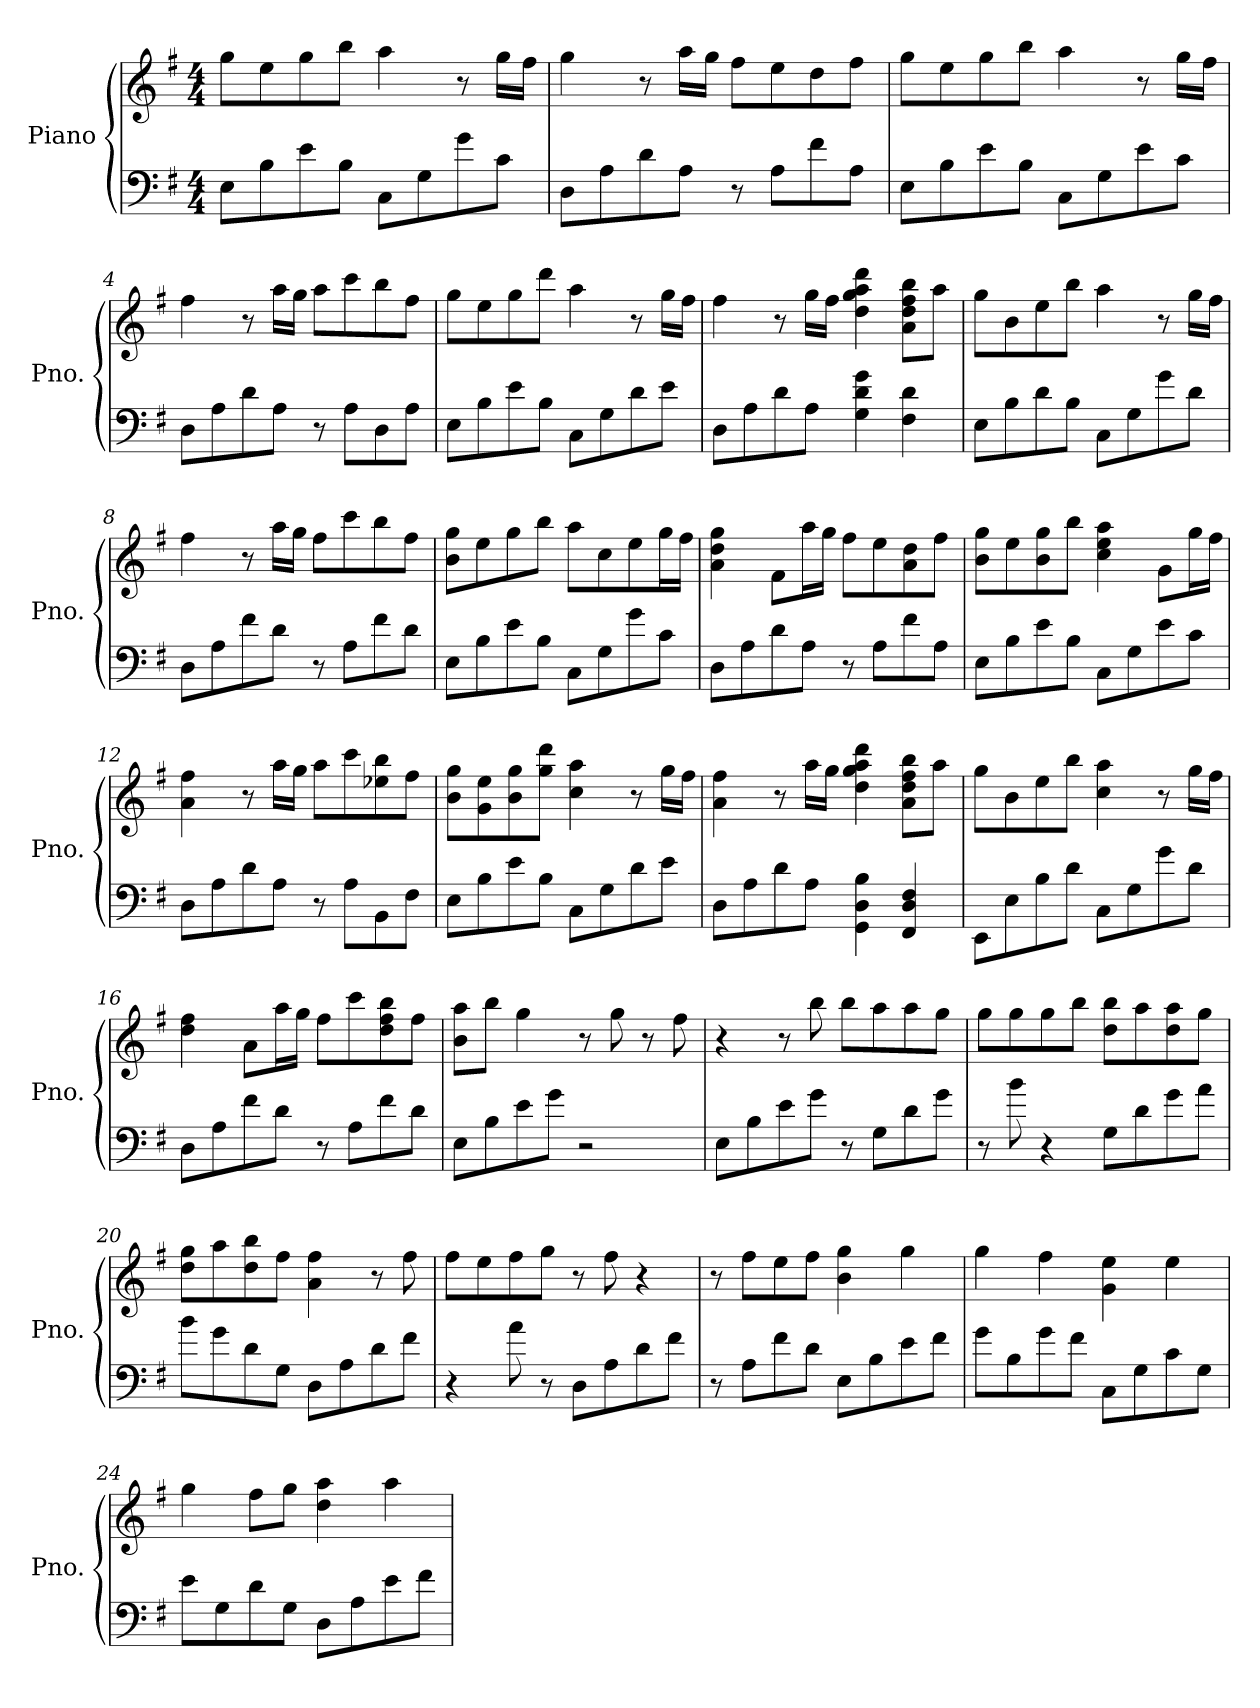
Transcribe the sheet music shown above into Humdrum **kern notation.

**kern	**kern
*part1	*part1
*staff2	*staff1
*I"Piano	*
*I'Pno.	*
*clefF4	*clefG2
*k[f#]	*k[f#]
*G:	*G:
*M4/4	*M4/4
=1	=1
8E\L	8gg\L
8B\	8ee\
8e\	8gg\
8B\J	8bb\J
8C\L	4aa\
8G\	.
8g\	8r
8c\J	16gg\LL
.	16ff#\JJ
=2	=2
8D\L	4gg\
8A\	.
8d\	8r
8A\J	16aa\LL
.	16gg\JJ
8r	8ff#\L
8A\L	8ee\
8f#\	8dd\
8A\J	8ff#\J
=3	=3
8E\L	8gg\L
8B\	8ee\
8e\	8gg\
8B\J	8bb\J
8C\L	4aa\
8G\	.
8e\	8r
8c\J	16gg\LL
.	16ff#\JJ
=4	=4
8D\L	4ff#\
8A\	.
8d\	8r
8A\J	16aa\LL
.	16gg\JJ
8r	8aa\L
8A\L	8ccc\
8D\	8bb\
8A\J	8ff#\J
!!LO:LB:g=z
=5	=5
8E\L	8gg\L
8B\	8ee\
8e\	8gg\
8B\J	8ddd\J
8C\L	4aa\
8G\	.
8d\	8r
8e\J	16gg\LL
.	16ff#\JJ
=6	=6
8D\L	4ff#\
8A\	.
8d\	8r
8A\J	16gg\LL
.	16ff#\JJ
4G\ 4d\ 4g\	4dd\ 4gg\ 4aa\ 4ddd\
4F#\ 4d\	8a\ 8dd\ 8ff#\ 8bb\L
.	8aa\J
=7	=7
8E\L	8gg\L
8B\	8b\
8d\	8ee\
8B\J	8bb\J
8C\L	4aa\
8G\	.
8g\	8r
8d\J	16gg\LL
.	16ff#\JJ
=8	=8
8D\L	4ff#\
8A\	.
8f#\	8r
8d\J	16aa\LL
.	16gg\JJ
8r	8ff#\L
8A\L	8ccc\
8f#\	8bb\
8d\J	8ff#\J
!!LO:LB:g=z
=9	=9
8E\L	8b\ 8gg\L
8B\	8ee\
8e\	8gg\
8B\J	8bb\J
8C\L	8aa\L
8G\	8cc\
8g\	8ee\
8c\J	16gg\L
.	16ff#\JJ
=10	=10
8D\L	4a\ 4dd\ 4gg\
8A\	.
8d\	8f#\L
8A\J	16aa\L
.	16gg\JJ
8r	8ff#\L
8A\L	8ee\
8f#\	8a\ 8dd\
8A\J	8ff#\J
=11	=11
8E\L	8b\ 8gg\L
8B\	8ee\
8e\	8b\ 8gg\
8B\J	8bb\J
8C\L	4cc\ 4ee\ 4aa\
8G\	.
8e\	8g\L
8c\J	16gg\L
.	16ff#\JJ
=12	=12
8D\L	4a\ 4ff#\
8A\	.
8d\	8r
8A\J	16aa\LL
.	16gg\JJ
8r	8aa\L
8A\L	8ccc\
8BB\	8ee-X\ 8bb\
8F#\J	8ff#\J
!!LO:LB:g=z
=13	=13
8E\L	8b\ 8gg\L
8B\	8g\ 8ee\
8e\	8b\ 8gg\
8B\J	8gg\ 8ddd\J
8C\L	4cc\ 4aa\
8G\	.
8d\	8r
8e\J	16gg\LL
.	16ff#\JJ
=14	=14
8D\L	4a\ 4ff#\
8A\	.
8d\	8r
8A\J	16aa\LL
.	16gg\JJ
4GG\ 4D\ 4B\	4dd\ 4gg\ 4aa\ 4ddd\
4FF#/ 4D/ 4F#/	8a\ 8dd\ 8ff#\ 8bb\L
.	8aa\J
=15	=15
8EE\L	8gg\L
8E\	8b\
8B\	8ee\
8d\J	8bb\J
8C\L	4cc\ 4aa\
8G\	.
8g\	8r
8d\J	16gg\LL
.	16ff#\JJ
=16	=16
8D\L	4dd\ 4ff#\
8A\	.
8f#\	8a\L
8d\J	16aa\L
.	16gg\JJ
8r	8ff#\L
8A\L	8ccc\
8f#\	8dd\ 8ff#\ 8bb\
8d\J	8ff#\J
!!LO:LB:g=z
=17	=17
8E\L	8b\ 8aa\L
8B\	8bb\J
8e\	4gg\
8g\J	.
2r	8r
.	8gg\
.	8r
.	8ff#\
=18	=18
8E\L	4r
8B\	.
8e\	8r
8g\J	8bb\
8r	8bb\L
8G\L	8aa\
8d\	8aa\
8g\J	8gg\J
=19	=19
8r	8gg\L
8b\	8gg\
4r	8gg\
.	8bb\J
8G\L	8dd\ 8bb\L
8d\	8aa\
8g\	8dd\ 8aa\
8a\J	8gg\J
=20	=20
8b\L	8dd\ 8gg\L
8g\	8aa\
8d\	8dd\ 8bb\
8G\J	8ff#\J
8D\L	4a\ 4ff#\
8A\	.
8d\	8r
8f#\J	8ff#\
=21	=21
4r	8ff#\L
.	8ee\
8a\	8ff#\
8r	8gg\J
8D\L	8r
8A\	8ff#\
8d\	4r
8f#\J	.
!!LO:PB:g=z
=22	=22
8r	8r
8A\L	8ff#\L
8f#\	8ee\
8d\J	8ff#\J
8E\L	4b\ 4gg\
8B\	.
8e\	4gg\
8f#\J	.
=23	=23
8g\L	4gg\
8B\	.
8g\	4ff#\
8f#\J	.
8C\L	4g\ 4ee\
8G\	.
8c\	4ee\
8G\J	.
=24	=24
8e\L	4gg\
8G\	.
8d\	8ff#\L
8G\J	8gg\J
8D\L	4dd\ 4aa\
8A\	.
8e\	4aa\
8f#\J	.
=	=
*-	*-
